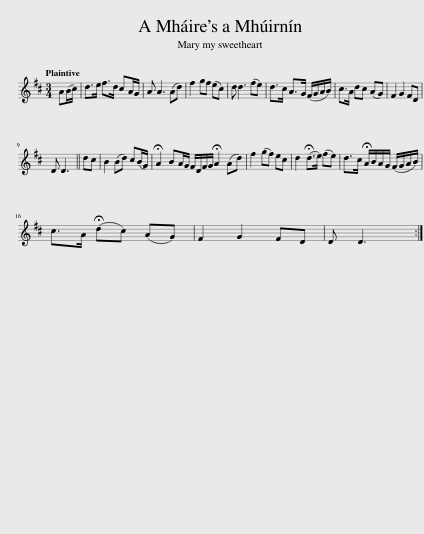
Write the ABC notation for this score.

X:1
L:1/8
Q:1/4=120
M:3/4
I:linebreak $
K:D
V:1 treble
V:1
 A(B/c/) | d>e f>d cA/G/ | A A3 (Ad) | f2 gf (ec) | d d3 (fe) | %5
 d>c A>G (F/G/A/B/) | c>A dc (AG) | F2 G2 FD |$ D D3 || dc | %10
 B2 (Bd) c(B/G/) | !fermata!A2 BA/G/ F/D/F/G/ !fermata!A2 (Ad) | f2 (gf) ec | d2 (!fermata!d>e) (fe) | d>c !fermata!A/B/A/G/ (F/G/A/B/) |$ %15
 c>A (!fermata!dc) (AG) | F2 G2 FD | D D3 :| %18
